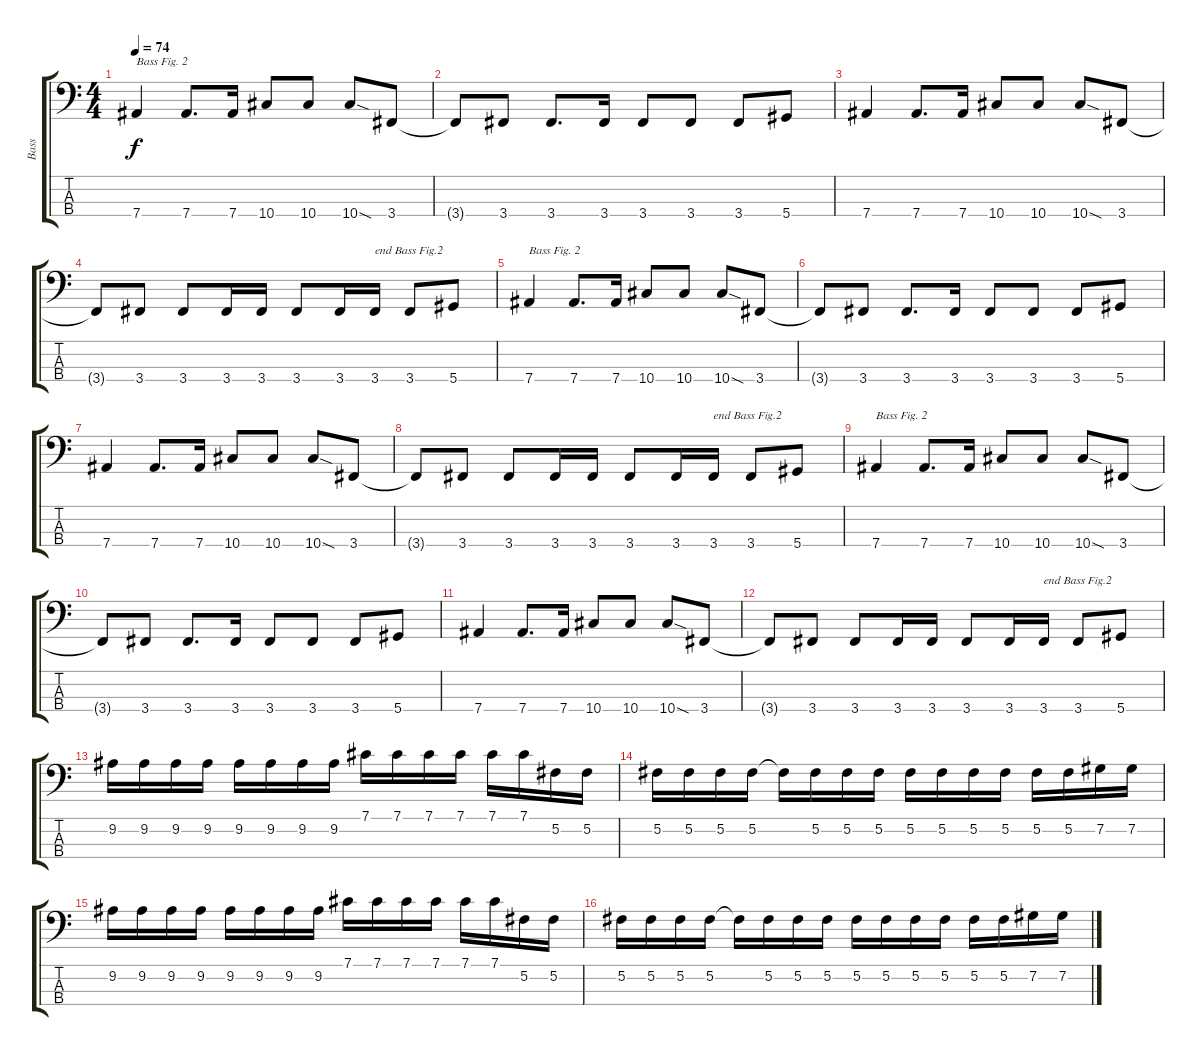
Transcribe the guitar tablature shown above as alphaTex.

\track ("Bass" "Bass") {instrument electricbassfinger}
\staff {score tabs}
\tuning (Gb2 Db2 Ab1 Eb1) {hide}
\ts (4 4)
\tempo 74
\clef f4
\ks c
7.4.4{txt "Bass Fig. 2" dy f} 7.4.8{d} 7.4.16 10.4.8 10.4.8 10.4{sod}.8 3.4.8 |
3.4{t}.8 3.4.8 3.4.8{d} 3.4.16 3.4.8 3.4.8 3.4.8 5.4.8 |
7.4.4 7.4.8{d} 7.4.16 10.4.8 10.4.8 10.4{sod}.8 3.4.8 |
3.4{t}.8 3.4.8 3.4.8 3.4.16 3.4.16 3.4.8 3.4.16 3.4.16{txt "end Bass Fig.2"} 3.4.8 5.4.8 |
7.4.4{txt "Bass Fig. 2"} 7.4.8{d} 7.4.16 10.4.8 10.4.8 10.4{sod}.8 3.4.8 |
3.4{t}.8 3.4.8 3.4.8{d} 3.4.16 3.4.8 3.4.8 3.4.8 5.4.8 |
7.4.4 7.4.8{d} 7.4.16 10.4.8 10.4.8 10.4{sod}.8 3.4.8 |
3.4{t}.8 3.4.8 3.4.8 3.4.16 3.4.16 3.4.8 3.4.16 3.4.16{txt "end Bass Fig.2"} 3.4.8 5.4.8 |
7.4.4{txt "Bass Fig. 2"} 7.4.8{d} 7.4.16 10.4.8 10.4.8 10.4{sod}.8 3.4.8 |
3.4{t}.8 3.4.8 3.4.8{d} 3.4.16 3.4.8 3.4.8 3.4.8 5.4.8 |
7.4.4 7.4.8{d} 7.4.16 10.4.8 10.4.8 10.4{sod}.8 3.4.8 |
3.4{t}.8 3.4.8 3.4.8 3.4.16 3.4.16 3.4.8 3.4.16 3.4.16{txt "end Bass Fig.2"} 3.4.8 5.4.8 |
9.2.16 9.2.16 9.2.16 9.2.16 9.2.16 9.2.16 9.2.16 9.2.16 7.1.16 7.1.16 7.1.16 7.1.16 7.1.16 7.1.16 5.2.16 5.2.16 |
5.2.16 5.2.16 5.2.16 5.2.16 5.2{t}.16 5.2.16 5.2.16 5.2.16 5.2.16 5.2.16 5.2.16 5.2.16 5.2.16 5.2.16 7.2.16 7.2.16 |
9.2.16 9.2.16 9.2.16 9.2.16 9.2.16 9.2.16 9.2.16 9.2.16 7.1.16 7.1.16 7.1.16 7.1.16 7.1.16 7.1.16 5.2.16 5.2.16 |
5.2.16 5.2.16 5.2.16 5.2.16 5.2{t}.16 5.2.16 5.2.16 5.2.16 5.2.16 5.2.16 5.2.16 5.2.16 5.2.16 5.2.16 7.2.16 7.2.16
